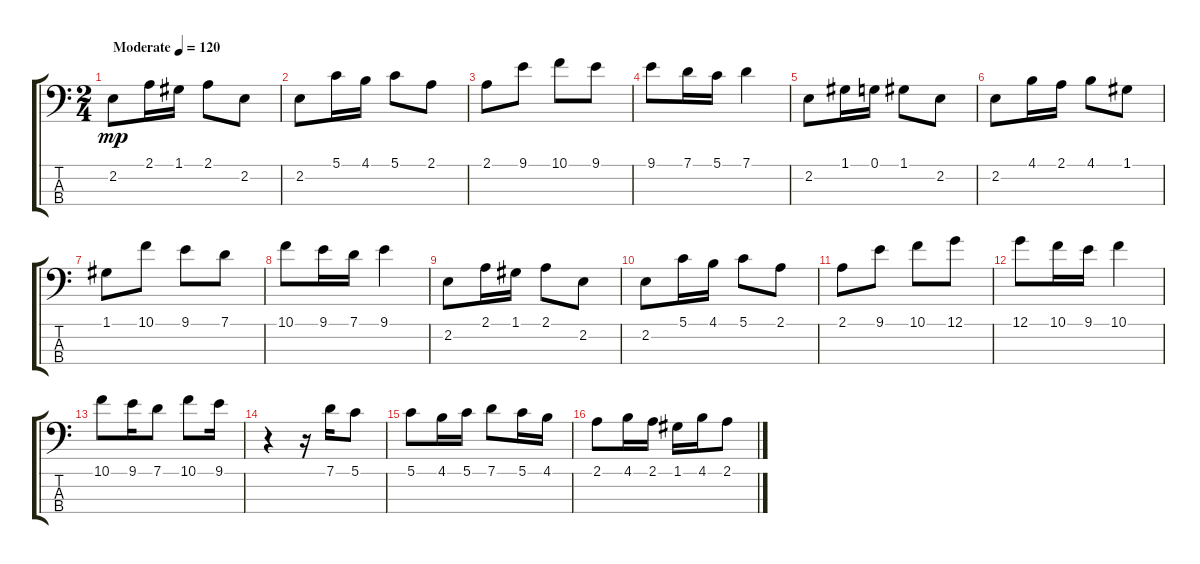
\track "" {instrument electricbassfinger}
\staff {score tabs}
\tuning (G2 D2 A1 E1) {hide}
\ts (2 4)
\tempo (120 "Moderate")
\clef f4
\ks c
2.2.8{dy mp instrument electricbassfinger} 2.1.16 1.1.16 2.1.8 2.2.8 |
2.2.8 5.1.16 4.1.16 5.1.8 2.1.8 |
2.1.8 9.1.8 10.1.8 9.1.8 |
9.1.8 7.1.16 5.1.16 7.1.4 |
2.2.8 1.1.16 0.1.16 1.1.8 2.2.8 |
2.2.8 4.1.16 2.1.16 4.1.8 1.1.8 |
1.1.8 10.1.8 9.1.8 7.1.8 |
10.1.8 9.1.16 7.1.16 9.1.4 |
2.2.8 2.1.16 1.1.16 2.1.8 2.2.8 |
2.2.8 5.1.16 4.1.16 5.1.8 2.1.8 |
2.1.8 9.1.8 10.1.8 12.1.8 |
12.1.8 10.1.16 9.1.16 10.1.4 |
10.1.8 9.1.16 7.1.8 10.1.8 9.1.16 |
r.4 r.16 7.1.16 5.1.8 |
5.1.8 4.1.16 5.1.16 7.1.8 5.1.16 4.1.16 |
2.1.8 4.1.16 2.1.16 1.1.16 4.1.16 2.1.8
